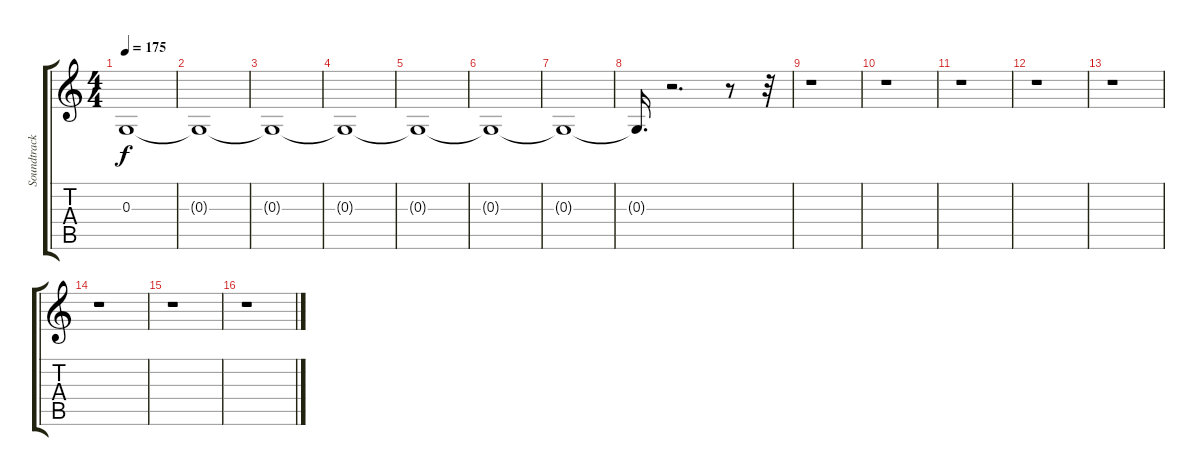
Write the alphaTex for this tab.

\track ("Soundtrack" "Soundtrack") {instrument fx2soundtrack}
\staff {score tabs}
\tuning (E4 B3 G3 D3 A2 E2) {hide}
\ts (4 4)
\tempo 175
\clef g2
\ks c
0.3{t}.1{dy f} |
0.3{t}.1 |
0.3{t}.1 |
0.3{t}.1 |
0.3{t}.1 |
0.3{t}.1 |
0.3{t}.1 |
0.3{t}.16{d} r.2{d} r.8 r.32 |
r.1 |
r.1 |
r.1 |
r.1 |
r.1 |
r.1 |
r.1 |
r.1
